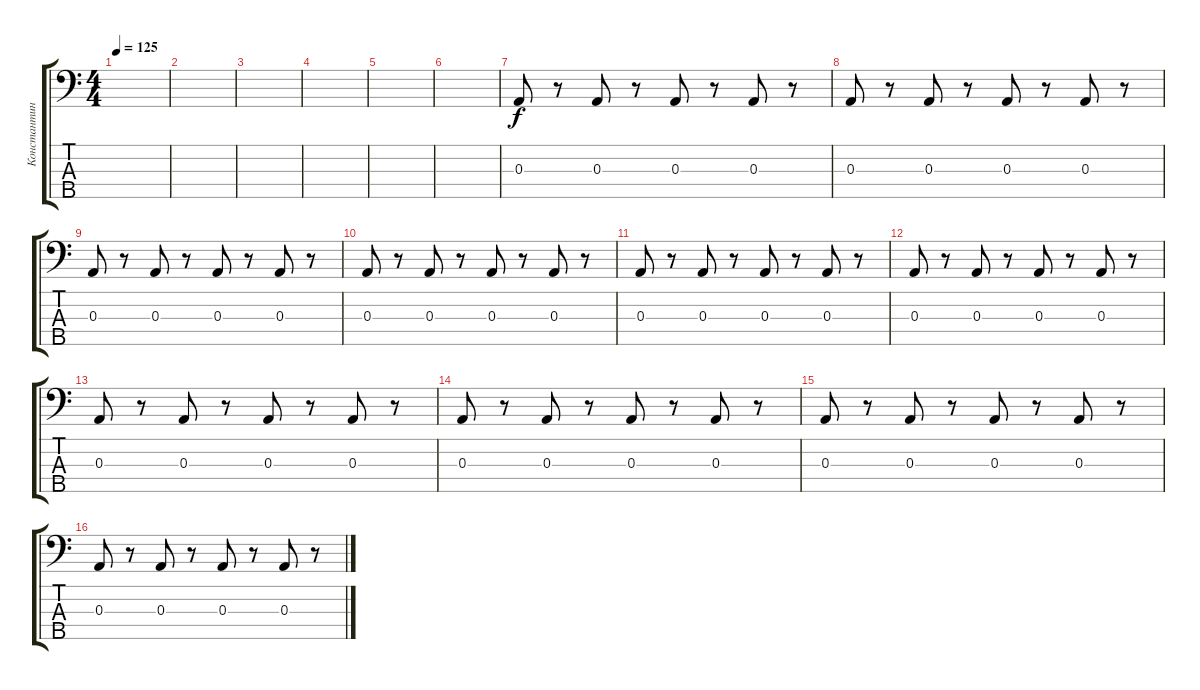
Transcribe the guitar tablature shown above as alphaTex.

\track ("Константин Бекрев" "Константин") {instrument electricbasspick}
\staff {score tabs}
\tuning (G2 D2 A1 E1 B0) {hide}
\ts (4 4)
\tempo 125
\clef f4
\ks c
|
|
|
|
|
|
0.3.8 r.8 0.3.8 r.8 0.3.8 r.8 0.3.8 r.8 |
0.3.8 r.8 0.3.8 r.8 0.3.8 r.8 0.3.8 r.8 |
0.3.8 r.8 0.3.8 r.8 0.3.8 r.8 0.3.8 r.8 |
0.3.8 r.8 0.3.8 r.8 0.3.8 r.8 0.3.8 r.8 |
0.3.8 r.8 0.3.8 r.8 0.3.8 r.8 0.3.8 r.8 |
0.3.8 r.8 0.3.8 r.8 0.3.8 r.8 0.3.8 r.8 |
0.3.8 r.8 0.3.8 r.8 0.3.8 r.8 0.3.8 r.8 |
0.3.8 r.8 0.3.8 r.8 0.3.8 r.8 0.3.8 r.8 |
0.3.8 r.8 0.3.8 r.8 0.3.8 r.8 0.3.8 r.8 |
0.3.8 r.8 0.3.8 r.8 0.3.8 r.8 0.3.8 r.8
